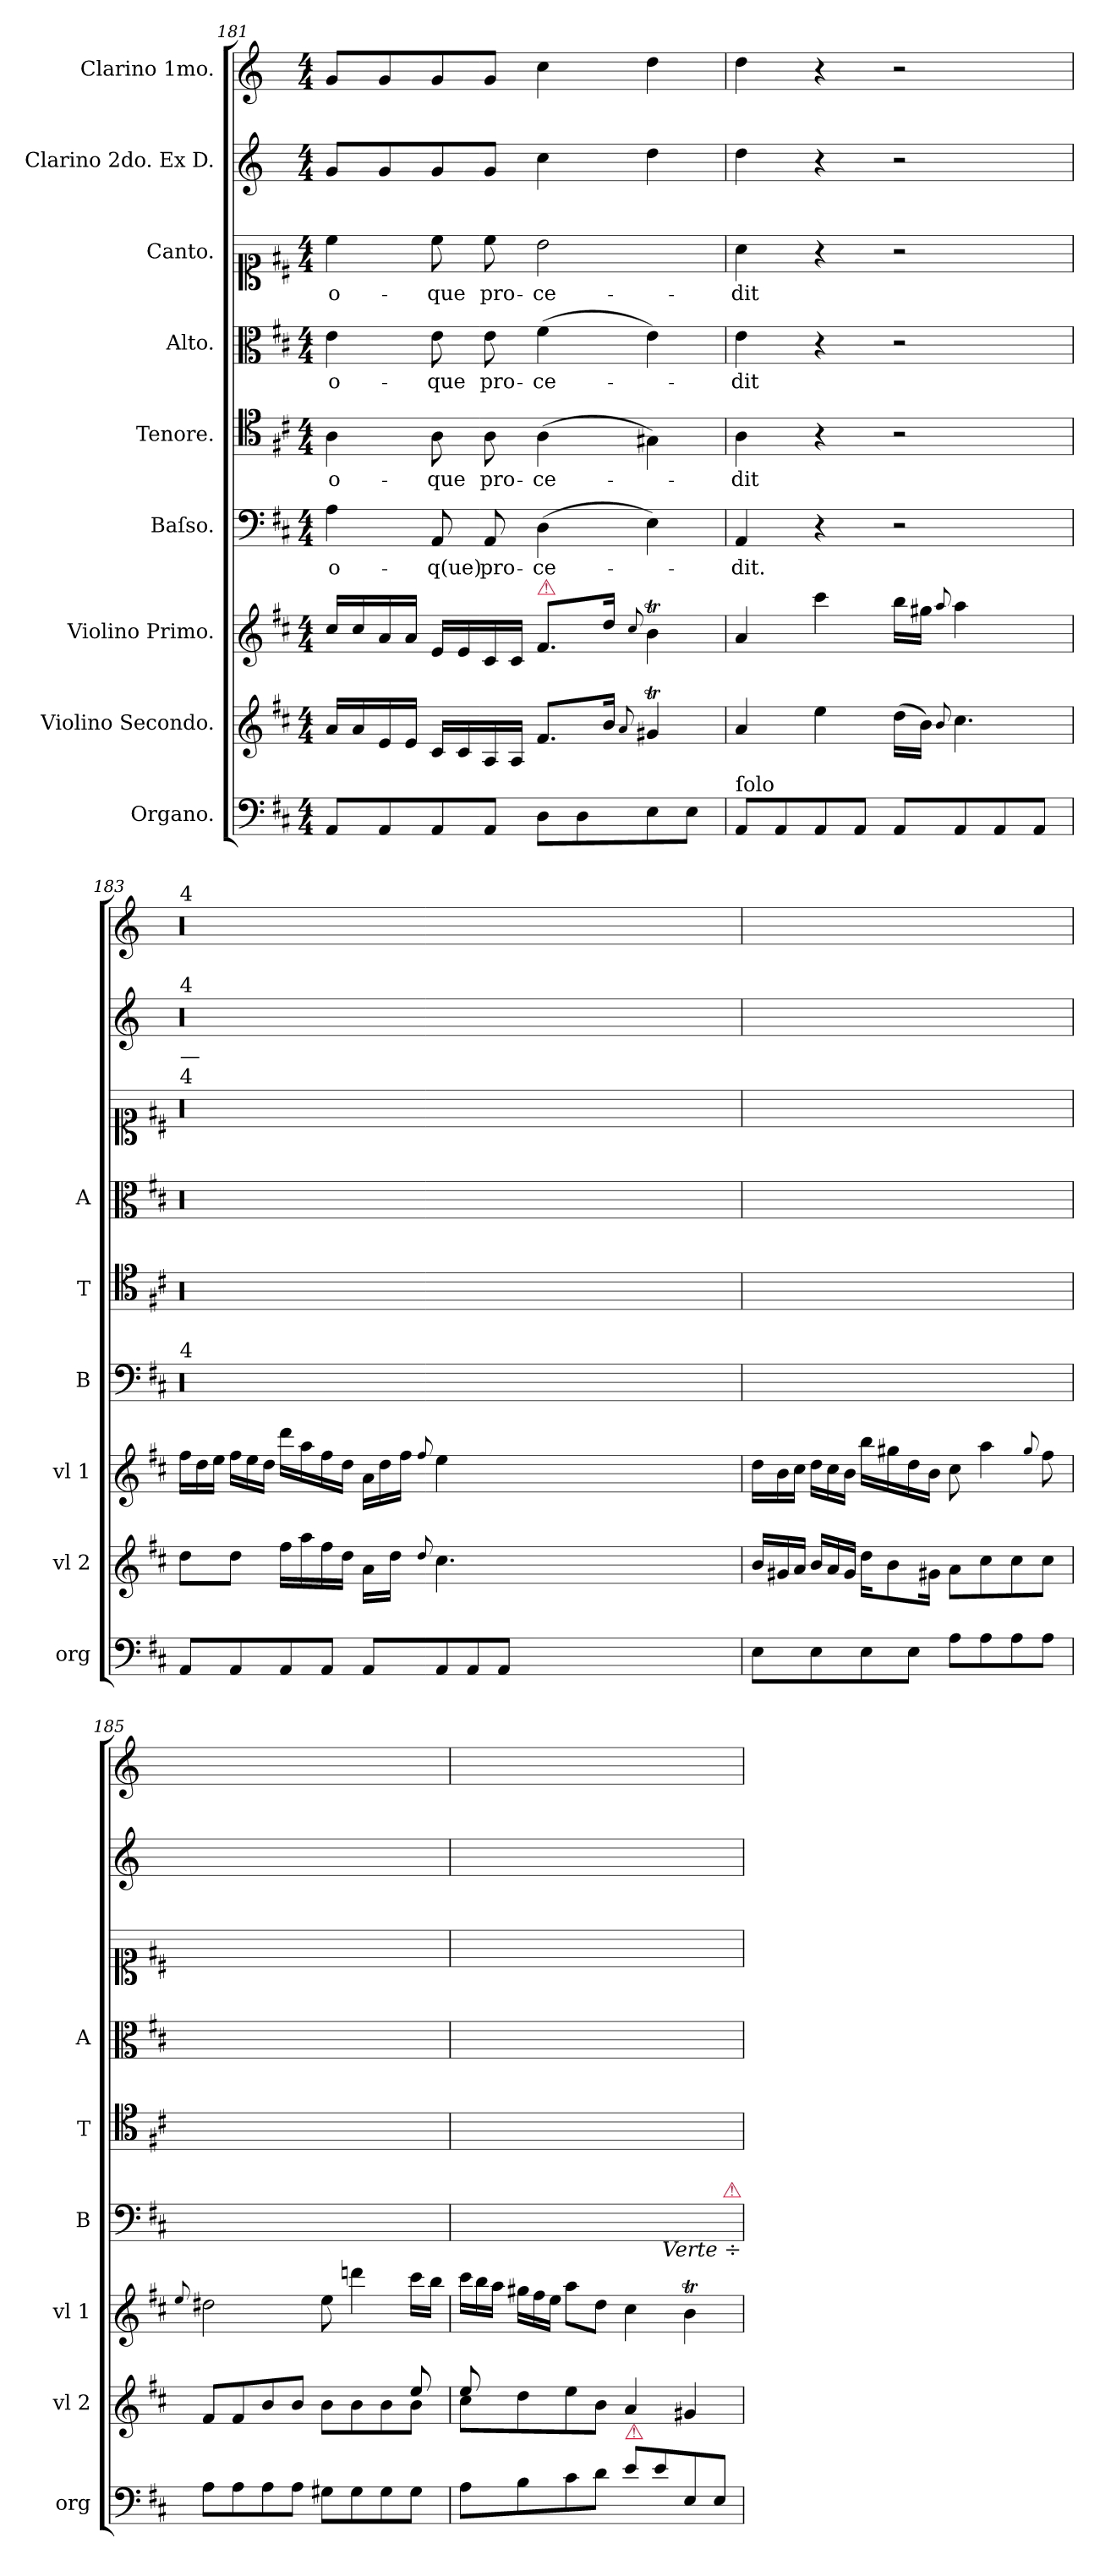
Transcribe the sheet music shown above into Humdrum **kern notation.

**kern	**kern	**kern	**kern	**text	**kern	**text	**kern	**text	**kern	**text	**kern	**kern
*part9	*part8	*part7	*part6	*part6	*part5	*part5	*part4	*part4	*part3	*part3	*part2	*part1
*staff9	*staff8	*staff7	*staff6	*staff6	*staff5	*staff5	*staff4	*staff4	*staff3	*staff3	*staff2	*staff1
*I"Organo.	*I"Violino Secondo.	*I"Violino Primo.	*I"Baſso.	*	*I"Tenore.	*	*I"Alto.	*	*I"Canto.	*	*I"Clarino 2do. Ex D.	*I"Clarino 1mo.
*I'org	*I'vl 2	*I'vl 1	*I'B	*	*I'T	*	*I'A	*	*	*	*	*
*clefF4	*clefG2	*clefG2	*clefF4	*	*clefC4	*	*clefC3	*	*clefC1	*	*clefG2	*clefG2
*	*	*	*	*	*	*	*	*	*	*	*ITrd-1c-2	*ITrd-1c-2
*k[f#c#]	*k[f#c#]	*k[f#c#]	*k[f#c#]	*	*k[f#c#]	*	*k[f#c#]	*	*k[f#c#]	*	*k[f#c#]	*k[f#c#]
*M4/4	*M4/4	*M4/4	*M4/4	*	*M4/4	*	*M4/4	*	*M4/4	*	*M4/4	*M4/4
=181	=181	=181	=181	=181	=181	=181	=181	=181	=181	=181	=181	=181
8AA/L	16a/LL	16cc#/LL	4A\	-o-	4A\	-o-	4e\	-o-	4cc#\	-o-	8a/L	8a/L
.	16a/	16cc#/	.	.	.	.	.	.	.	.	.	.
8AA/	16e/	16a/	.	.	.	.	.	.	.	.	8a/	8a/
.	16e/JJ	16a/JJ	.	.	.	.	.	.	.	.	.	.
8AA/	16c#/LL	16e/LL	8AA/	-q(ue)	8A\	-que	8e\	-que	8cc#\	-que	8a/	8a/
.	16c#/	16e/	.	.	.	.	.	.	.	.	.	.
8AA/J	16A/	16c#/	8AA/	pro-	8A\	pro-	8e\	pro-	8cc#\	pro-	8a/J	8a/J
.	16A/JJ	16c#/JJ	.	.	.	.	.	.	.	.	.	.
!	!	!LO:TX:a:color=crimson:t=⚠	!	!	!	!	!	!	!	!	!	!
8D\L	8.f#/L	8.f#/L	(>4D\	-ce-	(>4A\	-ce-	(>4f#\	-ce-	2b\	-ce-	4dd\	4dd\
8D\	.	.	.	.	.	.	.	.	.	.	.	.
.	16b/Jk	16dd\Jk	.	.	.	.	.	.	.	.	.	.
.	8qqa/	8qqcc#/	.	.	.	.	.	.	.	.	.	.
8E\	4g#Xt/	4bT\	4E\)	.	4G#X\)	.	4e\)	.	.	.	4ee\	4ee\
8E\J	.	.	.	.	.	.	.	.	.	.	.	.
=182	=182	=182	=182	=182	=182	=182	=182	=182	=182	=182	=182	=182
!LO:TX:a:t=ſolo	!	!	!	!	!	!	!	!	!	!	!	!
8AA/L	4a/	4a/	4AA/	-dit.	4A\	-dit	4e\	-dit	4a\	-dit	4ee\	4ee\
8AA/	.	.	.	.	.	.	.	.	.	.	.	.
8AA/	4ee\	4ccc#\	4r	.	4r	.	4r	.	4r	.	4r	4r
8AA/J	.	.	.	.	.	.	.	.	.	.	.	.
8AA/L	(>16dd\LL	16bb\LL	2r	.	2r	.	2r	.	2r	.	2r	2r
.	16b\JJ)	16gg#X\JJ	.	.	.	.	.	.	.	.	.	.
.	8qqb/	8qqaa/	.	.	.	.	.	.	.	.	.	.
8AA/	4.cc#\	4aa\	.	.	.	.	.	.	.	.	.	.
8AA/	.	.	.	.	.	.	.	.	.	.	.	.
8AA/J	.	8ryy	.	.	.	.	.	.	.	.	.	.
=183	=183	=183	=183	=183	=183	=183	=183	=183	=183	=183	=183	=183
*	*	*Xtuplet	*	*	*	*	*	*	*	*	*	*
!	!	!	!	!	!	!	!	!	!	!	!	!LO:TX:a:t=4
!	!	!	!	!	!	!	!	!	!	!	!LO:TX:a:t=4	!
!	!	!	!	!	!	!	!	!	!LO:TX:a:t=4	!	!	!
!	!	!	!	!	!	!	!	!	!LO:TX:a:t=—	!	!	!
!	!	!	!LO:TX:a:t=4	!	!	!	!	!	!	!	!	!
8AA/L	8dd\L	24ff#\LL	00r	.	00r	.	00r	.	00r	.	00r	00r
.	.	24dd\	.	.	.	.	.	.	.	.	.	.
.	.	24ee\JJ	.	.	.	.	.	.	.	.	.	.
8AA/	8dd\J	24ff#\LL	.	.	.	.	.	.	.	.	.	.
.	.	24ee\	.	.	.	.	.	.	.	.	.	.
.	.	24dd\JJ	.	.	.	.	.	.	.	.	.	.
8AA/	16ff#\LL	16ddd\LL	.	.	.	.	.	.	.	.	.	.
.	16aa\	16aa\	.	.	.	.	.	.	.	.	.	.
8AA/J	16ff#\	16ff#\	.	.	.	.	.	.	.	.	.	.
.	16dd\JJ	16dd\JJ	.	.	.	.	.	.	.	.	.	.
8AA/L	16a\LL	24a\LL	.	.	.	.	.	.	.	.	.	.
.	.	24dd\	.	.	.	.	.	.	.	.	.	.
.	16dd\JJ	.	.	.	.	.	.	.	.	.	.	.
.	.	24ff#\JJ	.	.	.	.	.	.	.	.	.	.
.	8qqdd/	8qqff#/	.	.	.	.	.	.	.	.	.	.
8AA/	4.cc#\	4ee\	.	.	.	.	.	.	.	.	.	.
8AA/	.	.	.	.	.	.	.	.	.	.	.	.
8AA/J	.	8ryy	.	.	.	.	.	.	.	.	.	.
0.ryy	0.ryy	0.ryy	.	.	.	.	.	.	.	.	.	.
=184	=184	=184	=184	=184	=184	=184	=184	=184	=184	=184	=184	=184
*	*Xtuplet	*	*	*	*	*	*	*	*	*	*	*
8E\L	24b/LL	24dd\LL	1ryy	.	1ryy	.	1ryy	.	1ryy	.	1ryy	1ryy
.	24g#X/	24b\	.	.	.	.	.	.	.	.	.	.
.	24a/JJ	24cc#\JJ	.	.	.	.	.	.	.	.	.	.
8E\	24b/LL	24dd\LL	.	.	.	.	.	.	.	.	.	.
.	24a/	24cc#\	.	.	.	.	.	.	.	.	.	.
.	24g#/JJ	24b\JJ	.	.	.	.	.	.	.	.	.	.
8E\	16dd\KL	16bb\LL	.	.	.	.	.	.	.	.	.	.
.	8b\	16gg#X\	.	.	.	.	.	.	.	.	.	.
8E\J	.	16dd\	.	.	.	.	.	.	.	.	.	.
.	16g#X\Jk	16b\JJ	.	.	.	.	.	.	.	.	.	.
8A\L	8a\L	8cc#\	.	.	.	.	.	.	.	.	.	.
8A\	8cc#\	4aa\	.	.	.	.	.	.	.	.	.	.
8A\	8cc#\	.	.	.	.	.	.	.	.	.	.	.
.	.	8qqgg#/	.	.	.	.	.	.	.	.	.	.
8A\J	8cc#\J	8ff#\	.	.	.	.	.	.	.	.	.	.
=185	=185	=185	=185	=185	=185	=185	=185	=185	=185	=185	=185	=185
.	.	8qqee/	.	.	.	.	.	.	.	.	.	.
*	*^	*	*	*	*	*	*	*	*	*	*	*
8A\L	8f#/L	2ryy	2dd#X\	1ryy	.	1ryy	.	1ryy	.	1ryy	.	1ryy	1ryy
8A\	8f#/	.	.	.	.	.	.	.	.	.	.	.	.
8A\	8b/	.	.	.	.	.	.	.	.	.	.	.	.
8A\J	8b/J	.	.	.	.	.	.	.	.	.	.	.	.
8G#X\L	4.ryy	8b\L	8ee\	.	.	.	.	.	.	.	.	.	.
8G#\	.	8b\	4dddn\	.	.	.	.	.	.	.	.	.	.
8G#\	.	8b\	.	.	.	.	.	.	.	.	.	.	.
8G#\J	8ee/	8b\J	16ccc#\LL	.	.	.	.	.	.	.	.	.	.
.	.	.	16bb\JJ	.	.	.	.	.	.	.	.	.	.
=186	=186	=186	=186	=186	=186	=186	=186	=186	=186	=186	=186	=186	=186
8A\L	8ee/	8cc#\L	24ccc#\LL	1ryy	.	1ryy	.	1ryy	.	1ryy	.	1ryy	1ryy
.	.	.	24bb\	.	.	.	.	.	.	.	.	.	.
.	.	.	24aa\JJ	.	.	.	.	.	.	.	.	.	.
8B\	4.ryy	8dd\	24gg#X\LL	.	.	.	.	.	.	.	.	.	.
.	.	.	24ff#\	.	.	.	.	.	.	.	.	.	.
.	.	.	24ee\JJ	.	.	.	.	.	.	.	.	.	.
8c#\	.	8ee\	8aa\L	.	.	.	.	.	.	.	.	.	.
8d\J	.	8b\J	8dd\J	.	.	.	.	.	.	.	.	.	.
!LO:TX:a:color=crimson:t=⚠	!	!	!	!	!	!	!	!	!	!	!	!	!
8e\L	4a/	2ryy	4cc#\	.	.	.	.	.	.	.	.	.	.
8e\	.	.	.	.	.	.	.	.	.	.	.	.	.
8E/	4g#X/	.	4bT\	.	.	.	.	.	.	.	.	.	.
8E/J	.	.	.	.	.	.	.	.	.	.	.	.	.
*	*v	*v	*	*	*	*	*	*	*	*	*	*	*
!	!	!	!LO:TX:a:color=crimson:t=⚠	!	!	!	!	!	!	!	!	!
!	!	!	!LO:TX:b:i:t=Verte ÷	!	!	!	!	!	!	!	!	!
=	=	=	=	=	=	=	=	=	=	=	=	=
*-	*-	*-	*-	*-	*-	*-	*-	*-	*-	*-	*-	*-
